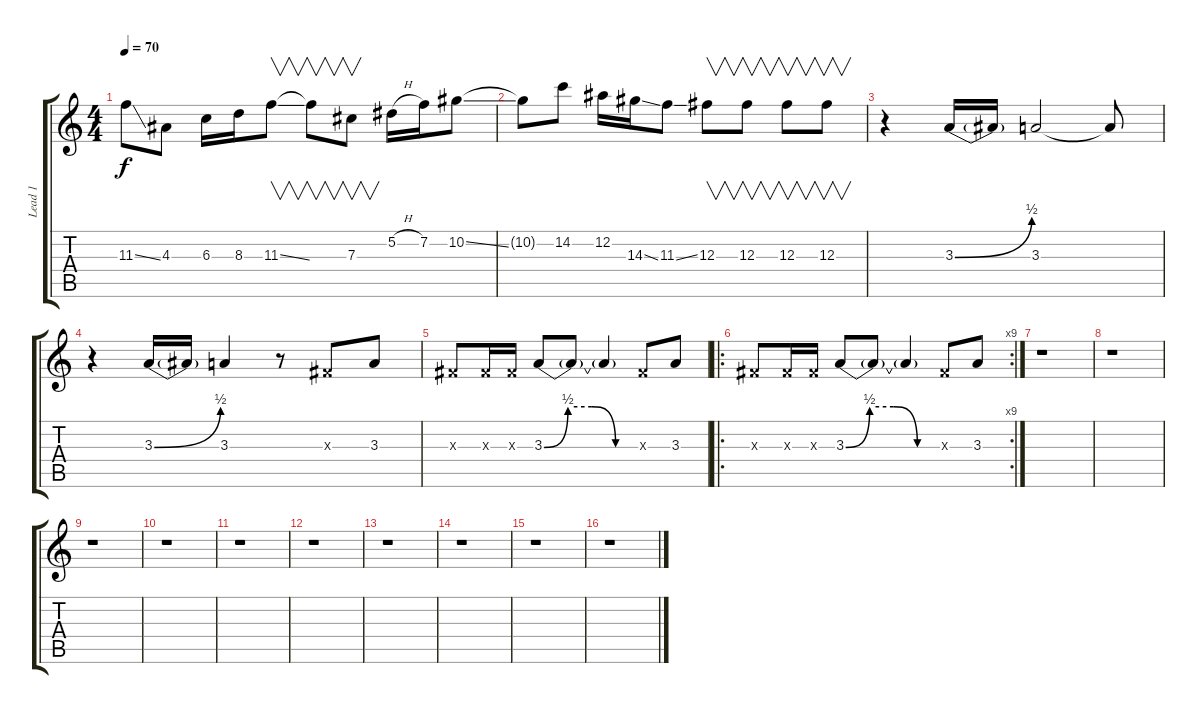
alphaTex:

\track ("Lead 1" "Lead 1") {instrument distortionguitar}
\staff {score tabs}
\tuning (Eb4 Bb3 Gb3 Db3 Ab2 Eb2) {hide}
\ts (4 4)
\tempo 70
\clef g2
\ks c
11.3{ss}.8{dy f} 4.3.8 6.3.16 8.3.16 11.3{ss}.8{v} 11.3{t}.8{v} 7.3.8{v} 5.2{h}.16 7.2.16 10.2{ss}.8 |
10.2{t}.8 14.2.8 12.2.16 14.3{ss}.16 11.3{ss}.8 12.3.8{v} 12.3.8{v} 12.3.8{v} 12.3.8{v} |
r.4{instrument electricguitarjazz} 3.3{be (bend 0 0 60 2)}.16 3.3{t}.16 3.3.2 3.3{t}.8 |
r.4 3.3{be (bend 0 0 60 2)}.16 3.3{t}.16 3.3.4 r.8 0.3{x}.8 3.3.8 |
0.3{x}.8 0.3{x}.16 0.3{x}.16 3.3{be (custom 0 0 15 2 30 2 45 0 60 0)}.8 3.3{t}.8 3.3{t}.4 0.3{x}.8 3.3.8 |
\ro
\rc 9
0.3{x}.8 0.3{x}.16 0.3{x}.16 3.3{be (custom 0 0 15 2 30 2 45 0 60 0)}.8 3.3{t}.8 3.3{t}.4 0.3{x}.8 3.3.8 |
r.1{instrument distortionguitar} |
r.1 |
r.1 |
r.1 |
r.1 |
r.1 |
r.1 |
r.1 |
r.1 |
r.1
